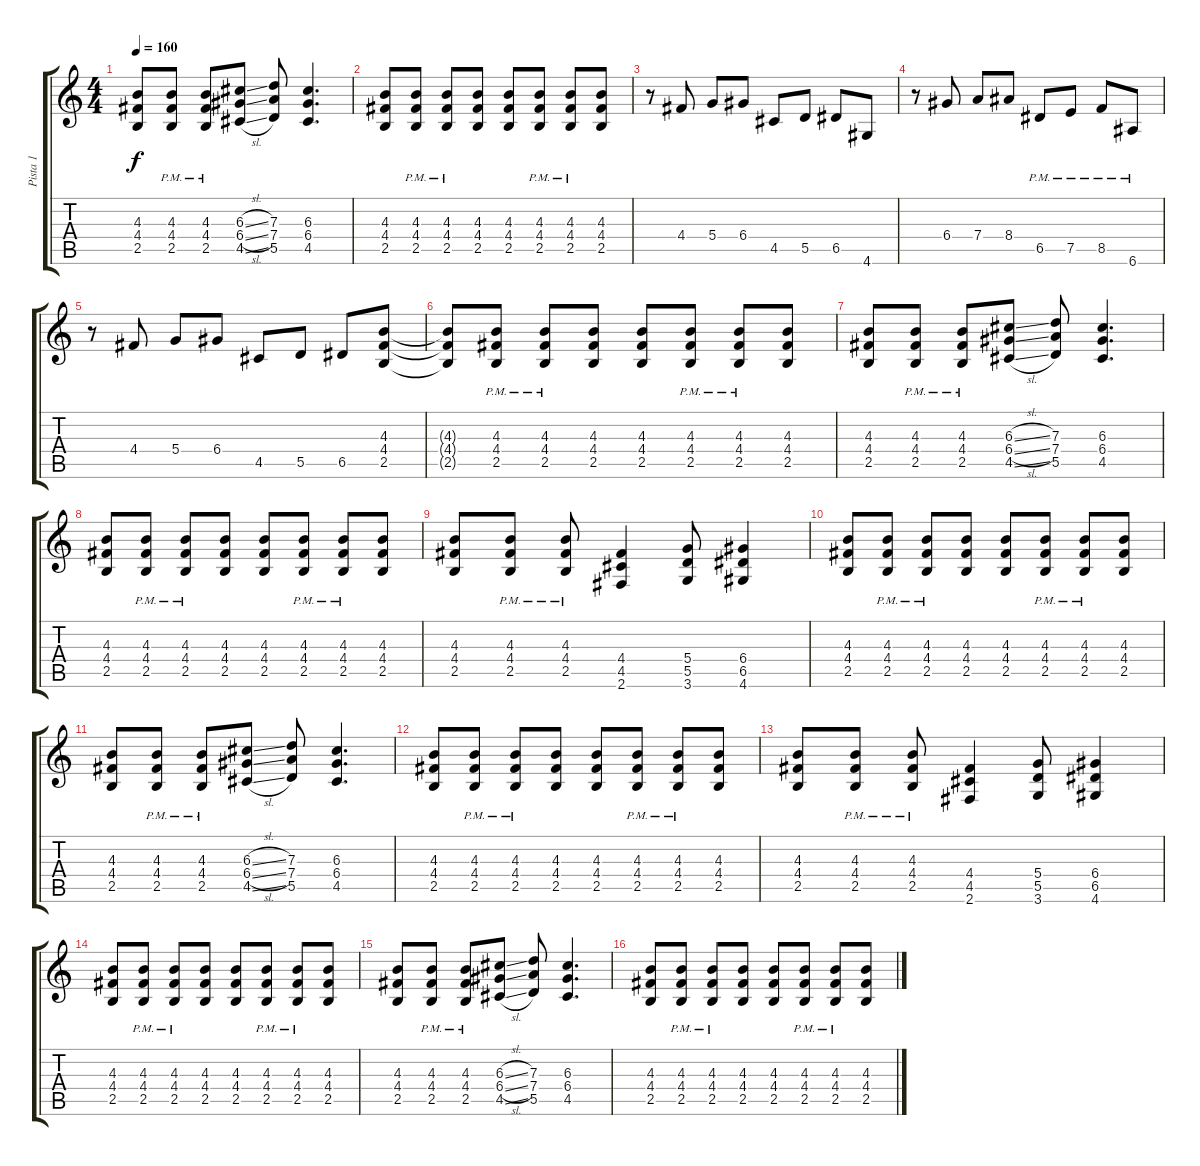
\track ("Pista 1" "Pista 1") {instrument distortionguitar}
\staff {score tabs}
\tuning (E4 B3 G3 D3 A2 E2) {hide}
\ts (4 4)
\tempo 160
\clef g2
\ks c
(4.3 4.4 2.5).8{dy f} (4.3{pm} 4.4{pm} 2.5{pm}).8 (4.3{pm} 4.4{pm} 2.5{pm}).8 (6.3{sl} 6.4{sl} 4.5{sl}).8 (7.3 7.4 5.5).8 (6.3 6.4 4.5).4{d} |
(4.3 4.4 2.5).8 (4.3{pm} 4.4{pm} 2.5{pm}).8 (4.3{pm} 4.4{pm} 2.5{pm}).8 (4.3 4.4 2.5).8 (4.3 4.4 2.5).8 (4.3{pm} 4.4{pm} 2.5{pm}).8 (4.3{pm} 4.4{pm} 2.5{pm}).8 (4.3 4.4 2.5).8 |
r.8 4.4.8 5.4.8 6.4.8 4.5.8 5.5.8 6.5.8 4.6.8 |
r.8 6.4.8 7.4.8 8.4.8 6.5{pm}.8 7.5{pm}.8 8.5{pm}.8 6.6{pm}.8 |
r.8 4.4.8 5.4.8 6.4.8 4.5.8 5.5.8 6.5.8 (4.3 4.4 2.5).8 |
(4.3{t} 4.4{t} 2.5{t}).8{volume 11} (4.3{pm} 4.4{pm} 2.5{pm}).8 (4.3{pm} 4.4{pm} 2.5{pm}).8 (4.3 4.4 2.5).8 (4.3 4.4 2.5).8 (4.3{pm} 4.4{pm} 2.5{pm}).8 (4.3{pm} 4.4{pm} 2.5{pm}).8 (4.3 4.4 2.5).8 |
(4.3 4.4 2.5).8 (4.3{pm} 4.4{pm} 2.5{pm}).8 (4.3{pm} 4.4{pm} 2.5{pm}).8 (6.3{sl} 6.4{sl} 4.5{sl}).8 (7.3 7.4 5.5).8 (6.3 6.4 4.5).4{d} |
(4.3 4.4 2.5).8 (4.3{pm} 4.4{pm} 2.5{pm}).8 (4.3{pm} 4.4{pm} 2.5{pm}).8 (4.3 4.4 2.5).8 (4.3 4.4 2.5).8 (4.3{pm} 4.4{pm} 2.5{pm}).8 (4.3{pm} 4.4{pm} 2.5{pm}).8 (4.3 4.4 2.5).8 |
(4.3 4.4 2.5).8 (4.3{pm} 4.4{pm} 2.5{pm}).8 (4.3{pm} 4.4{pm} 2.5{pm}).8 (4.4 4.5 2.6).4 (5.4 5.5 3.6).8 (6.4 6.5 4.6).4 |
(4.3 4.4 2.5).8{volume 8} (4.3{pm} 4.4{pm} 2.5{pm}).8 (4.3{pm} 4.4{pm} 2.5{pm}).8 (4.3 4.4 2.5).8 (4.3 4.4 2.5).8 (4.3{pm} 4.4{pm} 2.5{pm}).8 (4.3{pm} 4.4{pm} 2.5{pm}).8 (4.3 4.4 2.5).8 |
(4.3 4.4 2.5).8 (4.3{pm} 4.4{pm} 2.5{pm}).8 (4.3{pm} 4.4{pm} 2.5{pm}).8 (6.3{sl} 6.4{sl} 4.5{sl}).8 (7.3 7.4 5.5).8 (6.3 6.4 4.5).4{d} |
(4.3 4.4 2.5).8 (4.3{pm} 4.4{pm} 2.5{pm}).8 (4.3{pm} 4.4{pm} 2.5{pm}).8 (4.3 4.4 2.5).8 (4.3 4.4 2.5).8 (4.3{pm} 4.4{pm} 2.5{pm}).8 (4.3{pm} 4.4{pm} 2.5{pm}).8 (4.3 4.4 2.5).8 |
(4.3 4.4 2.5).8 (4.3{pm} 4.4{pm} 2.5{pm}).8 (4.3{pm} 4.4{pm} 2.5{pm}).8 (4.4 4.5 2.6).4 (5.4 5.5 3.6).8 (6.4 6.5 4.6).4 |
(4.3 4.4 2.5).8{volume 5} (4.3{pm} 4.4{pm} 2.5{pm}).8 (4.3{pm} 4.4{pm} 2.5{pm}).8 (4.3 4.4 2.5).8 (4.3 4.4 2.5).8 (4.3{pm} 4.4{pm} 2.5{pm}).8 (4.3{pm} 4.4{pm} 2.5{pm}).8 (4.3 4.4 2.5).8 |
(4.3 4.4 2.5).8 (4.3{pm} 4.4{pm} 2.5{pm}).8 (4.3{pm} 4.4{pm} 2.5{pm}).8 (6.3{sl} 6.4{sl} 4.5{sl}).8 (7.3 7.4 5.5).8 (6.3 6.4 4.5).4{d} |
(4.3 4.4 2.5).8 (4.3{pm} 4.4{pm} 2.5{pm}).8 (4.3{pm} 4.4{pm} 2.5{pm}).8 (4.3 4.4 2.5).8 (4.3 4.4 2.5).8 (4.3{pm} 4.4{pm} 2.5{pm}).8 (4.3{pm} 4.4{pm} 2.5{pm}).8 (4.3 4.4 2.5).8
